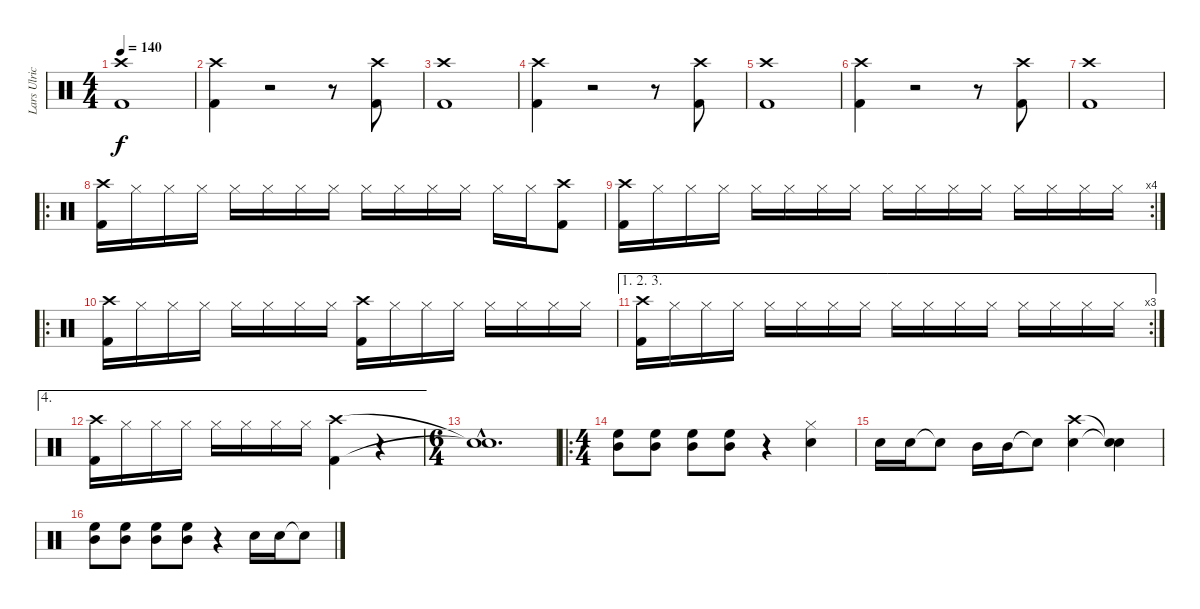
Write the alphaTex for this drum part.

\track ("Lars Ulrich (Drums)" "Lars Ulric") {instrument percussion}
\staff {score}
\articulation defaults
\ts (4 4)
\tempo 140
\clef neutral
\ks c
("Crash high (hit)" "Kick (hit) 2").1{dy f} |
("Crash high (hit)" "Kick (hit) 2").4 r.2 r.8 ("Crash high (hit)" "Kick (hit) 2").8 |
("Crash high (hit)" "Kick (hit) 2").1 |
("Crash high (hit)" "Kick (hit) 2").4 r.2 r.8 ("Crash high (hit)" "Kick (hit) 2").8 |
("Crash high (hit)" "Kick (hit) 2").1 |
("Crash high (hit)" "Kick (hit) 2").4 r.2 r.8 ("Crash high (hit)" "Kick (hit) 2").8 |
("Crash high (hit)" "Kick (hit) 2").1 |
\ro
("Crash high (hit)" "Kick (hit) 2").16 "Hi-Hat (closed)".16 "Hi-Hat (closed)".16 "Hi-Hat (closed)".16 "Hi-Hat (closed)".16 "Hi-Hat (closed)".16 "Hi-Hat (closed)".16 "Hi-Hat (closed)".16 "Hi-Hat (closed)".16 "Hi-Hat (closed)".16 "Hi-Hat (closed)".16 "Hi-Hat (closed)".16 "Hi-Hat (closed)".16 "Hi-Hat (closed)".16 ("Crash high (hit)" "Kick (hit) 2").8 |
\rc 4
("Crash high (hit)" "Kick (hit) 2").16 "Hi-Hat (closed)".16 "Hi-Hat (closed)".16 "Hi-Hat (closed)".16 "Hi-Hat (closed)".16 "Hi-Hat (closed)".16 "Hi-Hat (closed)".16 "Hi-Hat (closed)".16 "Hi-Hat (closed)".16 "Hi-Hat (closed)".16 "Hi-Hat (closed)".16 "Hi-Hat (closed)".16 "Hi-Hat (closed)".16 "Hi-Hat (closed)".16 "Hi-Hat (closed)".16 "Hi-Hat (closed)".16 |
\ro
("Crash high (hit)" "Kick (hit) 2").16 "Hi-Hat (closed)".16 "Hi-Hat (closed)".16 "Hi-Hat (closed)".16 "Hi-Hat (closed)".16 "Hi-Hat (closed)".16 "Hi-Hat (closed)".16 "Hi-Hat (closed)".16 ("Crash high (hit)" "Kick (hit) 2").16 "Hi-Hat (closed)".16 "Hi-Hat (closed)".16 "Hi-Hat (closed)".16 "Hi-Hat (closed)".16 "Hi-Hat (closed)".16 "Hi-Hat (closed)".16 "Hi-Hat (closed)".16 |
\ae (1 2 3)
\rc 3
("Crash high (hit)" "Kick (hit) 2").16 "Hi-Hat (closed)".16 "Hi-Hat (closed)".16 "Hi-Hat (closed)".16 "Hi-Hat (closed)".16 "Hi-Hat (closed)".16 "Hi-Hat (closed)".16 "Hi-Hat (closed)".16 "Hi-Hat (closed)".16 "Hi-Hat (closed)".16 "Hi-Hat (closed)".16 "Hi-Hat (closed)".16 "Hi-Hat (closed)".16 "Hi-Hat (closed)".16 "Hi-Hat (closed)".16 "Hi-Hat (closed)".16 |
\ae 4
("Crash high (hit)" "Kick (hit) 2").16 "Hi-Hat (closed)".16 "Hi-Hat (closed)".16 "Hi-Hat (closed)".16 "Hi-Hat (closed)".16 "Hi-Hat (closed)".16 "Hi-Hat (closed)".16 "Hi-Hat (closed)".16 ("Crash high (hit)" "Kick (hit) 2").4 r.4 |
\ts (6 4)
("Snare (hit)"{hac t} "Snare (hit)"{hac t}).1{d} |
\ro
\ts (4 4)
("High Floor Tom (hit)" "Mid Tom (hit)").8 ("High Floor Tom (hit)" "Mid Tom (hit)").8 ("High Floor Tom (hit)" "Mid Tom (hit)").8 ("High Floor Tom (hit)" "Mid Tom (hit)").8 r.4 ("Hi-Hat (closed)" "Snare (hit) 2").4 |
"Snare (hit) 2".16 "Snare (hit) 2".16 "Snare (hit)"{t}.8 "Mid Tom (hit)".16 "Mid Tom (hit)".16 "Snare (hit)"{t}.8 ("Crash high (hit)" "Snare (hit) 2").4 ("Snare (hit)"{t} "Snare (hit)"{t}).4 |
("High Floor Tom (hit)" "Mid Tom (hit)").8 ("High Floor Tom (hit)" "Mid Tom (hit)").8 ("High Floor Tom (hit)" "Mid Tom (hit)").8 ("High Floor Tom (hit)" "Mid Tom (hit)").8 r.4 "Snare (hit) 2".16 "Snare (hit) 2".16 "Snare (hit)"{t}.8
